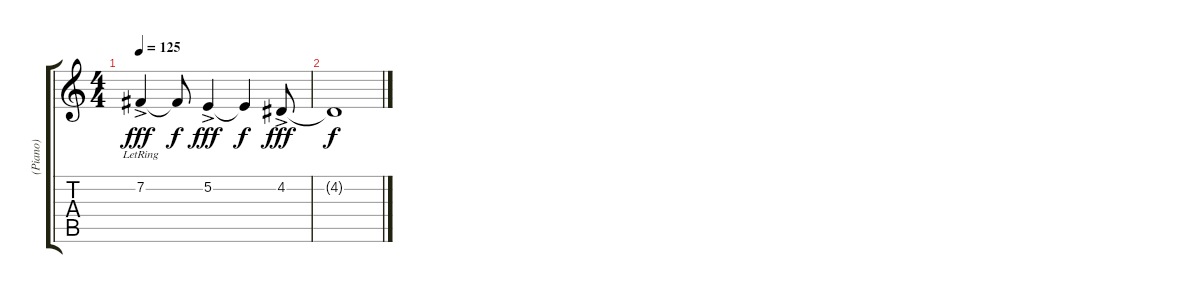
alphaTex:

\track ("(Piano)" "(Piano)") {instrument brightacousticpiano}
\staff {score tabs}
\tuning (E4 B3 G3 D3 A2 E2) {hide}
\ts (4 4)
\tempo 125
\clef g2
\ks c
7.2{ac lr}.4{dy fff} 7.2{t}.8{dy f} 5.2{ac}.4{dy fff} 5.2{t}.4{dy f} 4.2{ac}.8{dy fff} |
4.2{t}.1{dy f}
